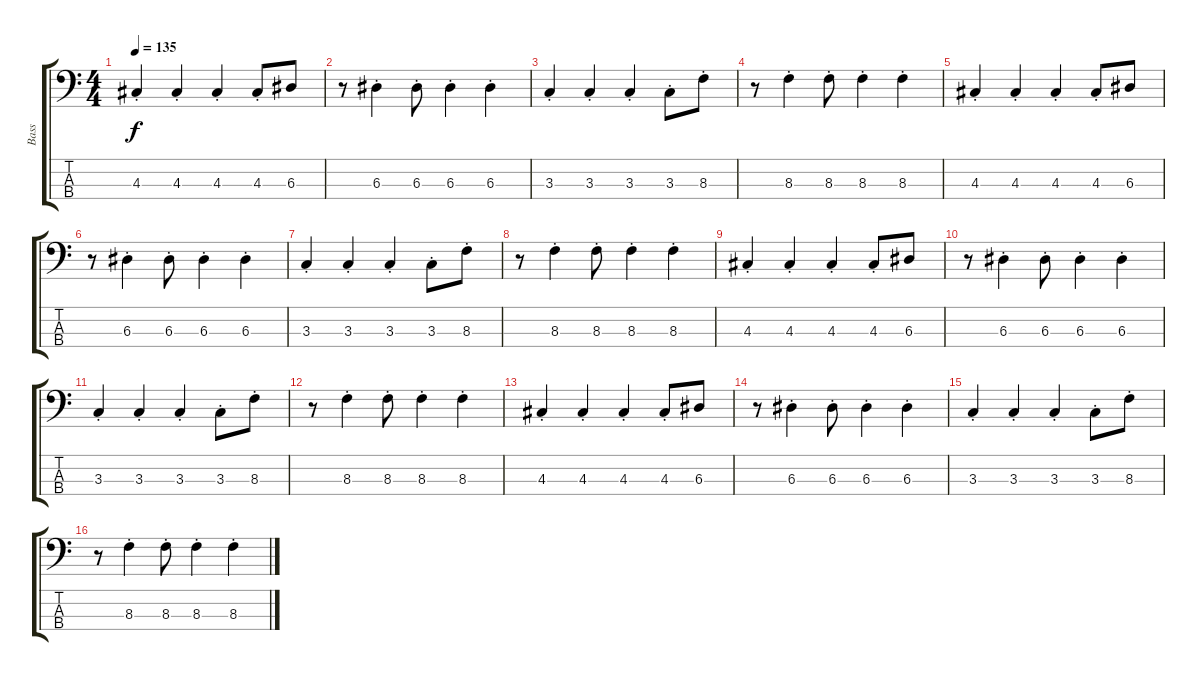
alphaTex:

\track ("Bass" "Bass") {instrument acousticbass}
\staff {score tabs}
\tuning (G2 D2 A1 D1) {hide}
\ts (4 4)
\tempo 135
\clef f4
\ks c
4.3{st}.4{dy f} 4.3{st}.4 4.3{st}.4 4.3{st}.8 6.3.8 |
r.8 6.3{st}.4 6.3{st}.8 6.3{st}.4 6.3{st}.4 |
3.3{st}.4 3.3{st}.4 3.3{st}.4 3.3{st}.8 8.3{st}.8 |
r.8 8.3{st}.4 8.3{st}.8 8.3{st}.4 8.3{st}.4 |
4.3{st}.4 4.3{st}.4 4.3{st}.4 4.3{st}.8 6.3.8 |
r.8 6.3{st}.4 6.3{st}.8 6.3{st}.4 6.3{st}.4 |
3.3{st}.4 3.3{st}.4 3.3{st}.4 3.3{st}.8 8.3{st}.8 |
r.8 8.3{st}.4 8.3{st}.8 8.3{st}.4 8.3{st}.4 |
4.3{st}.4 4.3{st}.4 4.3{st}.4 4.3{st}.8 6.3.8 |
r.8 6.3{st}.4 6.3{st}.8 6.3{st}.4 6.3{st}.4 |
3.3{st}.4 3.3{st}.4 3.3{st}.4 3.3{st}.8 8.3{st}.8 |
r.8 8.3{st}.4 8.3{st}.8 8.3{st}.4 8.3{st}.4 |
4.3{st}.4 4.3{st}.4 4.3{st}.4 4.3{st}.8 6.3.8 |
r.8 6.3{st}.4 6.3{st}.8 6.3{st}.4 6.3{st}.4 |
3.3{st}.4 3.3{st}.4 3.3{st}.4 3.3{st}.8 8.3{st}.8 |
r.8 8.3{st}.4 8.3{st}.8 8.3{st}.4 8.3{st}.4
